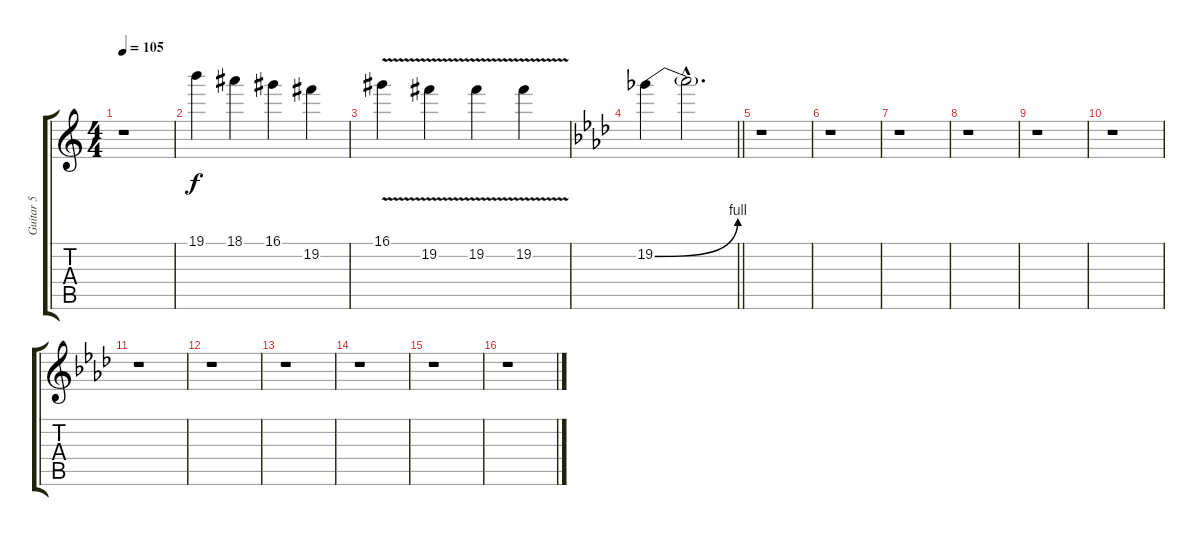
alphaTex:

\track ("Guitar 5" "Guitar 5") {instrument electricguitarjazz}
\staff {score tabs}
\tuning (E4 B3 G3 D3 A2 E2) {hide}
\ts (4 4)
\tempo 105
\clef g2
\ks c
r.1{dy f} |
19.1.4{volume 13 balance 8 instrument distortionguitar} 18.1.4 16.1.4 19.2.4 |
16.1{v}.4 19.2{v}.4 19.2{v}.4 19.2{v}.4 |
\barLineRight lightlight
\ks ab
19.2{be (bend 0 0 60 4)}.4 19.2{hac t}.2{d} |
r.1 |
r.1 |
r.1 |
r.1 |
r.1 |
r.1 |
r.1 |
r.1 |
r.1 |
r.1 |
r.1 |
r.1
